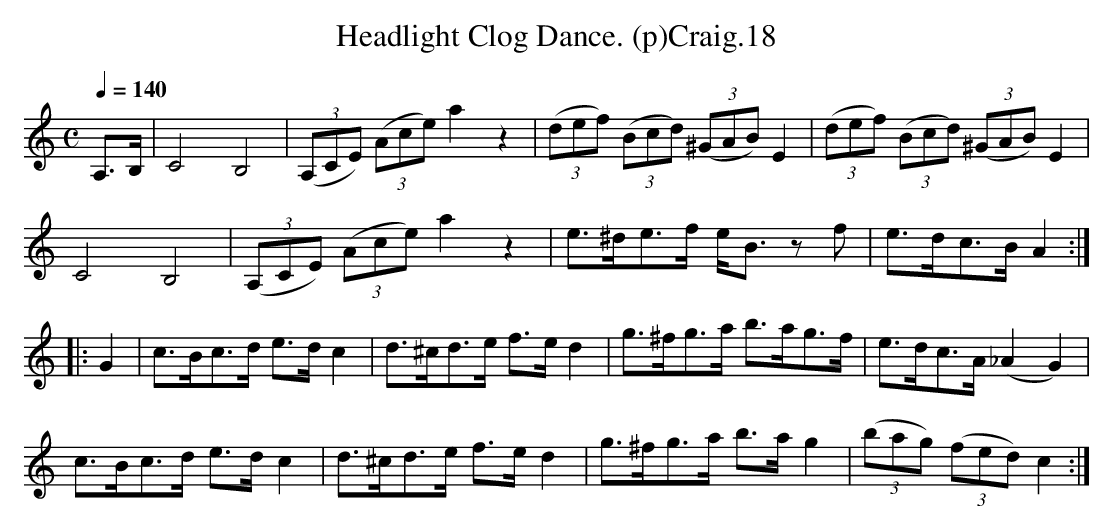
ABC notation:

X:1
T:Headlight Clog Dance. (p)Craig.18
M:C
L:1/8
Q:1/4=140
K:C
A,>B,|C4 B,4|((3A,CE) ((3Ace) a2 z2|((3def) ((3Bcd) ((3^GAB) E2|((3def) ((3Bcd) ((3^GAB) E2|
C4 B,4|((3A,CE) ((3Ace) a2 z2|e>^de>f e<B zf|e>dc>B A2:|
|:G2|c>Bc>d e>d c2|d>^cd>e f>e d2|g>^fg>a b>ag>f|e>dc>A (_A2G2)|
c>Bc>d e>d c2|d>^cd>e f>e d2|g>^fg>a b>a g2|((3bag) ((3fed) c2:|
